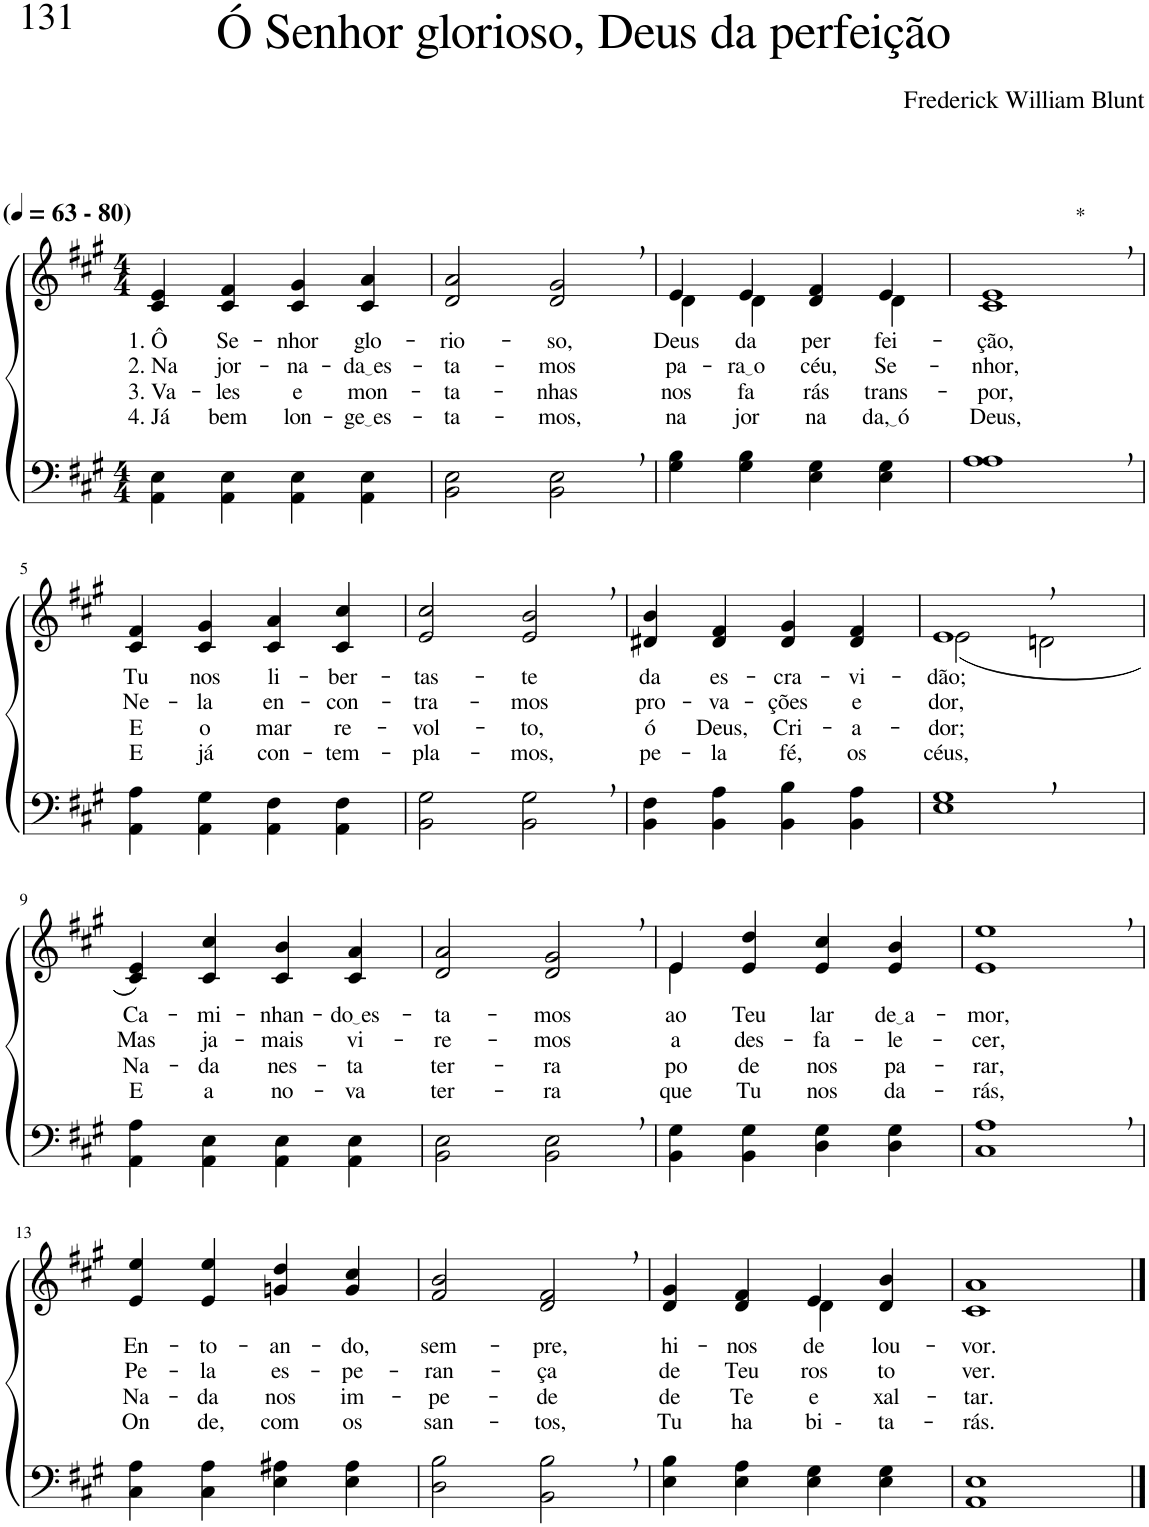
**kern	**kern	**text	**text	**text	**text
*part2	*part1	*part1	*part1	*part1	*part1
*staff2	*staff1	*staff1	*staff1	*staff1	*staff1
*I"Parte III e IV	*I"Parte I e II	*	*	*	*
*clefF4	*clefG2	*	*	*	*
*Trd1c2	*Trd1c2	*	*	*	*
*k[f#c#g#]	*k[f#c#g#]	*	*	*	*
*M4/4	*M4/4	*	*	*	*
*MM63	*MM63	*	*	*	*
=1	=1	=1	=1	=1	=1
!	!LO:TX:a:B:t=(	!	!	!	!
!	!LO:TX:a:B:t=- 80)	!	!	!	!
!	!	!LO:LY:b	!LO:LY:b	!LO:LY:b	!LO:LY:b
4AA\ 4E\	4c#/ 4e/	1. Ô	2. Na	3. Va-	4. Já
!	!	!LO:LY:b	!LO:LY:b	!LO:LY:b	!LO:LY:b
4AA\ 4E\	4c#/ 4f#/	Se-	jor-	-les	bem
!	!	!LO:LY:b	!LO:LY:b	!LO:LY:b	!LO:LY:b
4AA\ 4E\	4c#/ 4g#/	-nhor	-na-	e	lon-
!	!	!LO:LY:b	!LO:LY:b	!LO:LY:b	!LO:LY:b
4AA\ 4E\	4c#/ 4a/	glo-	da es	mon-	ge es
=2	=2	=2	=2	=2	=2
!	!	!LO:LY:b	!LO:LY:b	!LO:LY:b	!LO:LY:b
2BB\ 2E\	2d/ 2a/	-rio-	-ta-	-ta-	-ta-
!	!	!LO:LY:b	!LO:LY:b	!LO:LY:b	!LO:LY:b
2BB\, 2E\,	2d/, 2g#/,	-so,	-mos	-nhas	-mos,
=3	=3	=3	=3	=3	=3
*	*^	*	*	*	*
!	!	!	!LO:LY:b	!LO:LY:b	!LO:LY:b	!LO:LY:b
4G#\ 4B\	4e/	4d\	Deus	pa-	nos	na
!	!	!	!LO:LY:b	!LO:LY:b	!LO:LY:b	!LO:LY:b
4G#\ 4B\	4e/	4d\	da	ra o	fa-	jor-
!	!	!	!LO:LY:b	!LO:LY:b	!LO:LY:b	!LO:LY:b
4E\ 4G#\	4d/ 4f#/	4ryy	per-	céu,	-rás	-na-
!	!	!	!LO:LY:b	!LO:LY:b	!LO:LY:b	!LO:LY:b
4E\ 4G#\	4e/	4d\	-fei-	Se-	trans-	da, ó
=4	=4	=4	=4	=4	=4	=4
!	!LO:TX:a:t=*	!	!	!	!	!
!	!	!	!LO:LY:b	!LO:LY:b	!LO:LY:b	!LO:LY:b
*	*v	*v	*	*	*	*
1A, 1A,	1c#, 1e,	-ção,	-nhor,	-por,	Deus,
!!LO:LB:g=z
=5	=5	=5	=5	=5	=5
!	!	!LO:LY:b	!LO:LY:b	!LO:LY:b	!LO:LY:b
4AA\ 4A\	4c#/ 4f#/	Tu	Ne-	E	E
!	!	!LO:LY:b	!LO:LY:b	!LO:LY:b	!LO:LY:b
4AA\ 4G#\	4c#/ 4g#/	nos	-la	o	já
!	!	!LO:LY:b	!LO:LY:b	!LO:LY:b	!LO:LY:b
4AA\ 4F#\	4c#/ 4a/	li-	en-	mar	con-
!	!	!LO:LY:b	!LO:LY:b	!LO:LY:b	!LO:LY:b
4AA\ 4F#\	4c#/ 4cc#/	-ber-	-con-	re-	-tem-
=6	=6	=6	=6	=6	=6
!	!	!LO:LY:b	!LO:LY:b	!LO:LY:b	!LO:LY:b
2BB\ 2G#\	2e/ 2cc#/	-tas-	-tra-	-vol-	-pla-
!	!	!LO:LY:b	!LO:LY:b	!LO:LY:b	!LO:LY:b
2BB\, 2G#\,	2e/, 2b/,	-te	-mos	-to,	-mos,
=7	=7	=7	=7	=7	=7
!	!	!LO:LY:b	!LO:LY:b	!LO:LY:b	!LO:LY:b
4BB\ 4F#\	4d#X/ 4b/	da	pro-	ó	pe-
!	!	!LO:LY:b	!LO:LY:b	!LO:LY:b	!LO:LY:b
4BB\ 4A\	4d#/ 4f#/	es-	-va-	Deus,	-la
!	!	!LO:LY:b	!LO:LY:b	!LO:LY:b	!LO:LY:b
4BB\ 4B\	4d#/ 4g#/	-cra-	-ções	Cri-	fé,
!	!	!LO:LY:b	!LO:LY:b	!LO:LY:b	!LO:LY:b
4BB\ 4A\	4d#/ 4f#/	-vi-	e	-a-	os
=8	=8	=8	=8	=8	=8
!	!	!LO:LY:b	!LO:LY:b	!LO:LY:b	!LO:LY:b
*	*^	*	*	*	*
1E, 1G#,	1e,	(2e\	-dão;	dor,	-dor;	céus,
.	.	2dn\	.	.	.	.
!!LO:LB:g=z
=9	=9	=9	=9	=9	=9	=9
!	!	!	!LO:LY:b	!LO:LY:b	!LO:LY:b	!LO:LY:b
*	*v	*v	*	*	*	*
4AA\ 4A\	4c#/ 4e/)	Ca-	Mas	Na-	E
!	!	!LO:LY:b	!LO:LY:b	!LO:LY:b	!LO:LY:b
4AA\ 4E\	4c#/ 4cc#/	-mi-	ja-	-da	a
!	!	!LO:LY:b	!LO:LY:b	!LO:LY:b	!LO:LY:b
4AA\ 4E\	4c#/ 4b/	-nhan-	-mais	nes-	no-
!	!	!LO:LY:b	!LO:LY:b	!LO:LY:b	!LO:LY:b
4AA\ 4E\	4c#/ 4a/	do es	vi-	-ta	-va
=10	=10	=10	=10	=10	=10
!	!	!LO:LY:b	!LO:LY:b	!LO:LY:b	!LO:LY:b
2BB\ 2E\	2d/ 2a/	-ta-	-re-	ter-	ter-
!	!	!LO:LY:b	!LO:LY:b	!LO:LY:b	!LO:LY:b
2BB\, 2E\,	2d/, 2g#/,	-mos	-mos	-ra	-ra
=11	=11	=11	=11	=11	=11
*	*^	*	*	*	*
!	!	!	!LO:LY:b	!LO:LY:b	!LO:LY:b	!LO:LY:b
4BB\ 4G#\	4e/	4e\	ao	a	po-	que
!	!	!	!LO:LY:b	!LO:LY:b	!LO:LY:b	!LO:LY:b
4BB\ 4G#\	4e/ 4dd/	2.ryy	Teu	des-	-de	Tu
!	!	!	!LO:LY:b	!LO:LY:b	!LO:LY:b	!LO:LY:b
4D\ 4G#\	4e/ 4cc#/	.	lar	-fa-	nos	nos
!	!	!	!LO:LY:b	!LO:LY:b	!LO:LY:b	!LO:LY:b
4D\ 4G#\	4e/ 4b/	.	de a	-le-	pa-	da-
*	*v	*v	*	*	*	*
=12	=12	=12	=12	=12	=12
!	!	!LO:LY:b	!LO:LY:b	!LO:LY:b	!LO:LY:b
1C#, 1A,	1e, 1ee,	-mor,	-cer,	-rar,	-rás,
!!LO:LB:g=z
=13	=13	=13	=13	=13	=13
!	!	!LO:LY:b	!LO:LY:b	!LO:LY:b	!LO:LY:b
4C#\ 4A\	4e/ 4ee/	En-	Pe-	Na-	On
!	!	!LO:LY:b	!LO:LY:b	!LO:LY:b	!LO:LY:b
4C#\ 4A\	4e/ 4ee/	-to-	-la	-da	de,
!	!	!LO:LY:b	!LO:LY:b	!LO:LY:b	!LO:LY:b
4E\ 4A#X\	4gn/ 4dd/	-an-	es-	nos	com
!	!	!LO:LY:b	!LO:LY:b	!LO:LY:b	!LO:LY:b
4E\ 4A#\	4g/ 4cc#/	-do,	-pe-	im-	os
=14	=14	=14	=14	=14	=14
!	!	!LO:LY:b	!LO:LY:b	!LO:LY:b	!LO:LY:b
2D\ 2B\	2f#/ 2b/	sem-	-ran-	-pe-	san-
!	!	!LO:LY:b	!LO:LY:b	!LO:LY:b	!LO:LY:b
2BB\, 2B\,	2d/, 2f#/,	-pre,	-ça	-de	-tos,
=15	=15	=15	=15	=15	=15
!	!	!LO:LY:b	!LO:LY:b	!LO:LY:b	!LO:LY:b
*	*^	*	*	*	*
4E\ 4B\	4d/ 4g#/	2ryy	hi-	de	de	Tu
!	!	!	!LO:LY:b	!LO:LY:b	!LO:LY:b	!LO:LY:b
4E\ 4A\	4d/ 4f#/	.	-nos	Teu	Te	ha-
!	!	!	!LO:LY:b	!LO:LY:b	!LO:LY:b	!LO:LY:b
4E\ 4G#\	4e/	4d\	de	ros-	e-	bi -
!	!	!	!LO:LY:b	!LO:LY:b	!LO:LY:b	!LO:LY:b
4E\ 4G#\	4d/ 4b/	4ryy	lou-	-to	-xal-	-ta-
=16	=16	=16	=16	=16	=16	=16
!	!	!	!LO:LY:b	!LO:LY:b	!LO:LY:b	!LO:LY:b
*	*v	*v	*	*	*	*
1AA 1E	1c# 1a	-vor.	ver.	-tar.	-rás.
==	==	==	==	==	==
*-	*-	*-	*-	*-	*-
